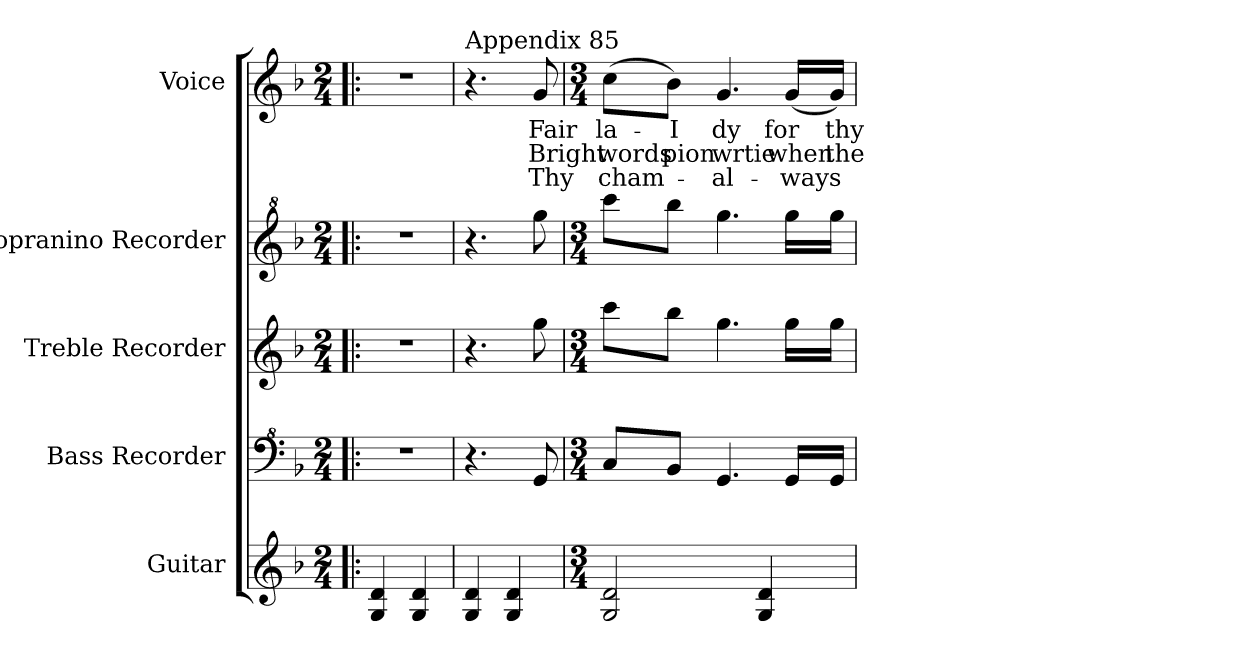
**kern	**kern	**kern	**kern	**kern	**text	**text	**text
*part5	*part4	*part3	*part2	*part1	*part1	*part1	*part1
*staff5	*staff4	*staff3	*staff2	*staff1	*staff1	*staff1	*staff1
*I"Guitar	*I"Bass Recorder	*I"Treble Recorder	*I"Sopranino Recorder	*I"Voice	*	*	*
*I'Gtr.	*I'B. Rec.	*I'Tr. Rec.	*I'Sop. Rec.	*I'Voice	*	*	*
!!LO:PB:g=z
*clefG2	*clefF^4	*clefG2	*clefG^2	*clefG2	*	*	*
*ITrd7c12	*ITrd-7c-12	*	*ITrd-7c-12	*	*	*	*
*k[b-]	*k[b-]	*k[b-]	*k[b-]	*k[b-]	*	*	*
*F:	*F:	*F:	*F:	*F:	*	*	*
*M2/4	*M2/4	*M2/4	*M2/4	*M2/4	*	*	*
*MM72	*MM72	*MM72	*MM72	*MM72	*	*	*
=1!|:	=1!|:	=1!|:	=1!|:	=1!|:	=1!|:	=1!|:	=1!|:
!	!LO:N:vis=1	!LO:N:vis=1	!LO:N:vis=1	!LO:N:vis=1	!	!	!
4GGi/ 4Di	2r	2r	2r	2r	.	.	.
4GGi/ 4Di	.	.	.	.	.	.	.
=2	=2	=2	=2	=2	=2	=2	=2
!	!	!	!	!LO:TX:a:t=Appendix 85	!	!	!
4GGi/ 4Di	4.r	4.r	4.r	4.r	.	.	.
4GGi/ 4Di	.	.	.	.	.	.	.
!	!	!	!	!	!LO:LY:b:color=#000000	!LO:LY:b:color=#000000	!LO:LY:b:color=#000000
.	8gi/	8ggi\	8ggggi\	8gi/	Fair	Bright	Thy
=3	=3	=3	=3	=3	=3	=3	=3
*M3/4	*M3/4	*M3/4	*M3/4	*M3/4	*	*	*
!	!	!	!	!	!LO:LY:b:color=#000000	!LO:LY:b:color=#000000	!LO:LY:b:color=#000000
2GGi/ 2Di	8cci/L	8ccci\L	8ccccci\L	(8cci\L	la-	words	cham-
!	!	!	!	!	!LO:LY:b:color=#000000	!LO:LY:b:color=#000000	!
.	8b-i/J	8bb-i\J	8bbbb-i\J	8b-i\J)	I	-pion	.
!	!	!	!	!	!LO:LY:b:color=#000000	!LO:LY:b:color=#000000	!LO:LY:b:color=#000000
.	4.gi/	4.ggi\	4.ggggi\	4.gi/	-dy	wrtie	al-
4GGi/ 4Di	.	.	.	.	.	.	.
!	!	!	!	!	!LO:LY:b:color=#000000	!LO:LY:b:color=#000000	!LO:LY:b:color=#000000
.	16gi/LL	16ggi\LL	16ggggi\LL	(16gi/LL	for	when	-ways
!	!	!	!	!	!LO:LY:b:color=#000000	!LO:LY:b:color=#000000	!
.	16gi/JJ	16ggi\JJ	16ggggi\JJ	16gi/JJ)	thy	the	.
=	=	=	=	=	=	=	=
*-	*-	*-	*-	*-	*-	*-	*-
